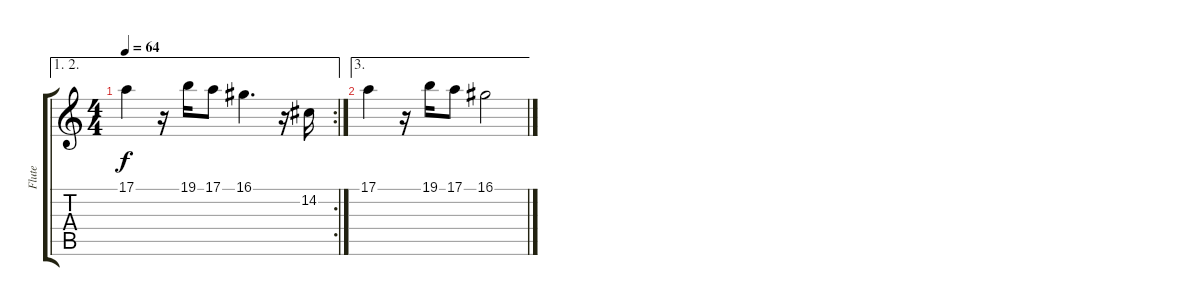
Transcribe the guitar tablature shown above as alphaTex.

\track ("Flute" "Flute") {instrument flute}
\staff {score tabs}
\tuning (E4 B3 G3 D3 A2 E2) {hide}
\ae (1 2)
\rc 2
\ts (4 4)
\tempo 64
\clef g2
\ks c
17.1.4{dy f} r.16 19.1.16 17.1.8 16.1.4{d} r.16 14.2.16 |
\ae 3
17.1.4 r.16 19.1.16 17.1.8 16.1.2
